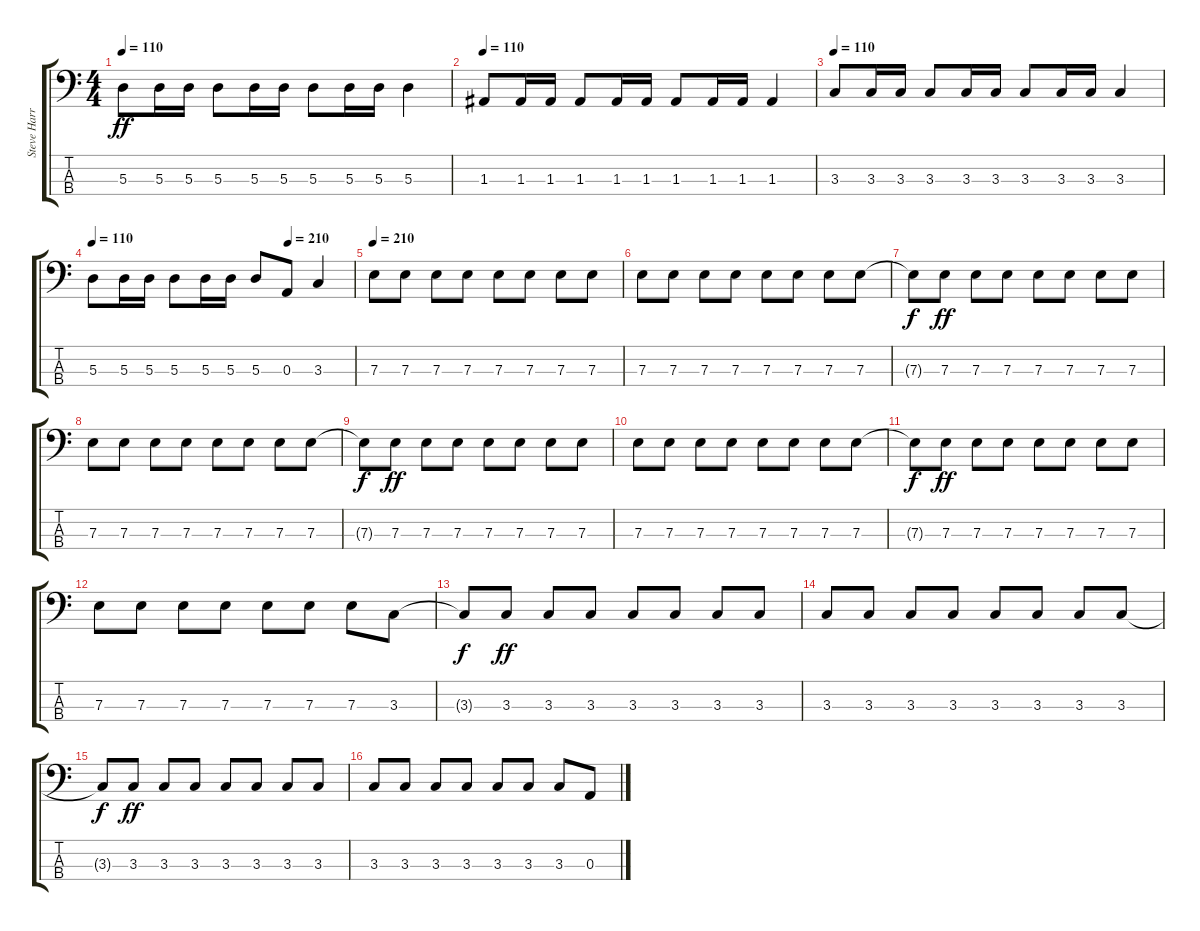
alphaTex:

\track ("Steve Harris" "Steve Harr") {instrument electricbassfinger}
\staff {score tabs}
\tuning (G2 D2 A1 E1) {hide}
\ts (4 4)
\tempo 110
\clef f4
\ks c
5.3.8{dy ff} 5.3.16 5.3.16 5.3.8 5.3.16 5.3.16 5.3.8 5.3.16 5.3.16 5.3.4 |
\tempo 110
1.3.8 1.3.16 1.3.16 1.3.8 1.3.16 1.3.16 1.3.8 1.3.16 1.3.16 1.3.4 |
\tempo 110
3.3.8 3.3.16 3.3.16 3.3.8 3.3.16 3.3.16 3.3.8 3.3.16 3.3.16 3.3.4 |
\tempo (210 0.75)
\tempo 110
5.3.8 5.3.16 5.3.16 5.3.8 5.3.16 5.3.16 5.3.8 0.3.8 3.3.4 |
\tempo 210
7.3.8 7.3.8 7.3.8 7.3.8 7.3.8 7.3.8 7.3.8 7.3.8 |
7.3.8 7.3.8 7.3.8 7.3.8 7.3.8 7.3.8 7.3.8 7.3.8 |
7.3{t}.8{dy f} 7.3.8{dy ff} 7.3.8 7.3.8 7.3.8 7.3.8 7.3.8 7.3.8 |
7.3.8 7.3.8 7.3.8 7.3.8 7.3.8 7.3.8 7.3.8 7.3.8 |
7.3{t}.8{dy f} 7.3.8{dy ff} 7.3.8 7.3.8 7.3.8 7.3.8 7.3.8 7.3.8 |
7.3.8 7.3.8 7.3.8 7.3.8 7.3.8 7.3.8 7.3.8 7.3.8 |
7.3{t}.8{dy f} 7.3.8{dy ff} 7.3.8 7.3.8 7.3.8 7.3.8 7.3.8 7.3.8 |
7.3.8 7.3.8 7.3.8 7.3.8 7.3.8 7.3.8 7.3.8 3.3.8 |
3.3{t}.8{dy f} 3.3.8{dy ff} 3.3.8 3.3.8 3.3.8 3.3.8 3.3.8 3.3.8 |
3.3.8 3.3.8 3.3.8 3.3.8 3.3.8 3.3.8 3.3.8 3.3.8 |
3.3{t}.8{dy f} 3.3.8{dy ff} 3.3.8 3.3.8 3.3.8 3.3.8 3.3.8 3.3.8 |
3.3.8 3.3.8 3.3.8 3.3.8 3.3.8 3.3.8 3.3.8 0.3.8
